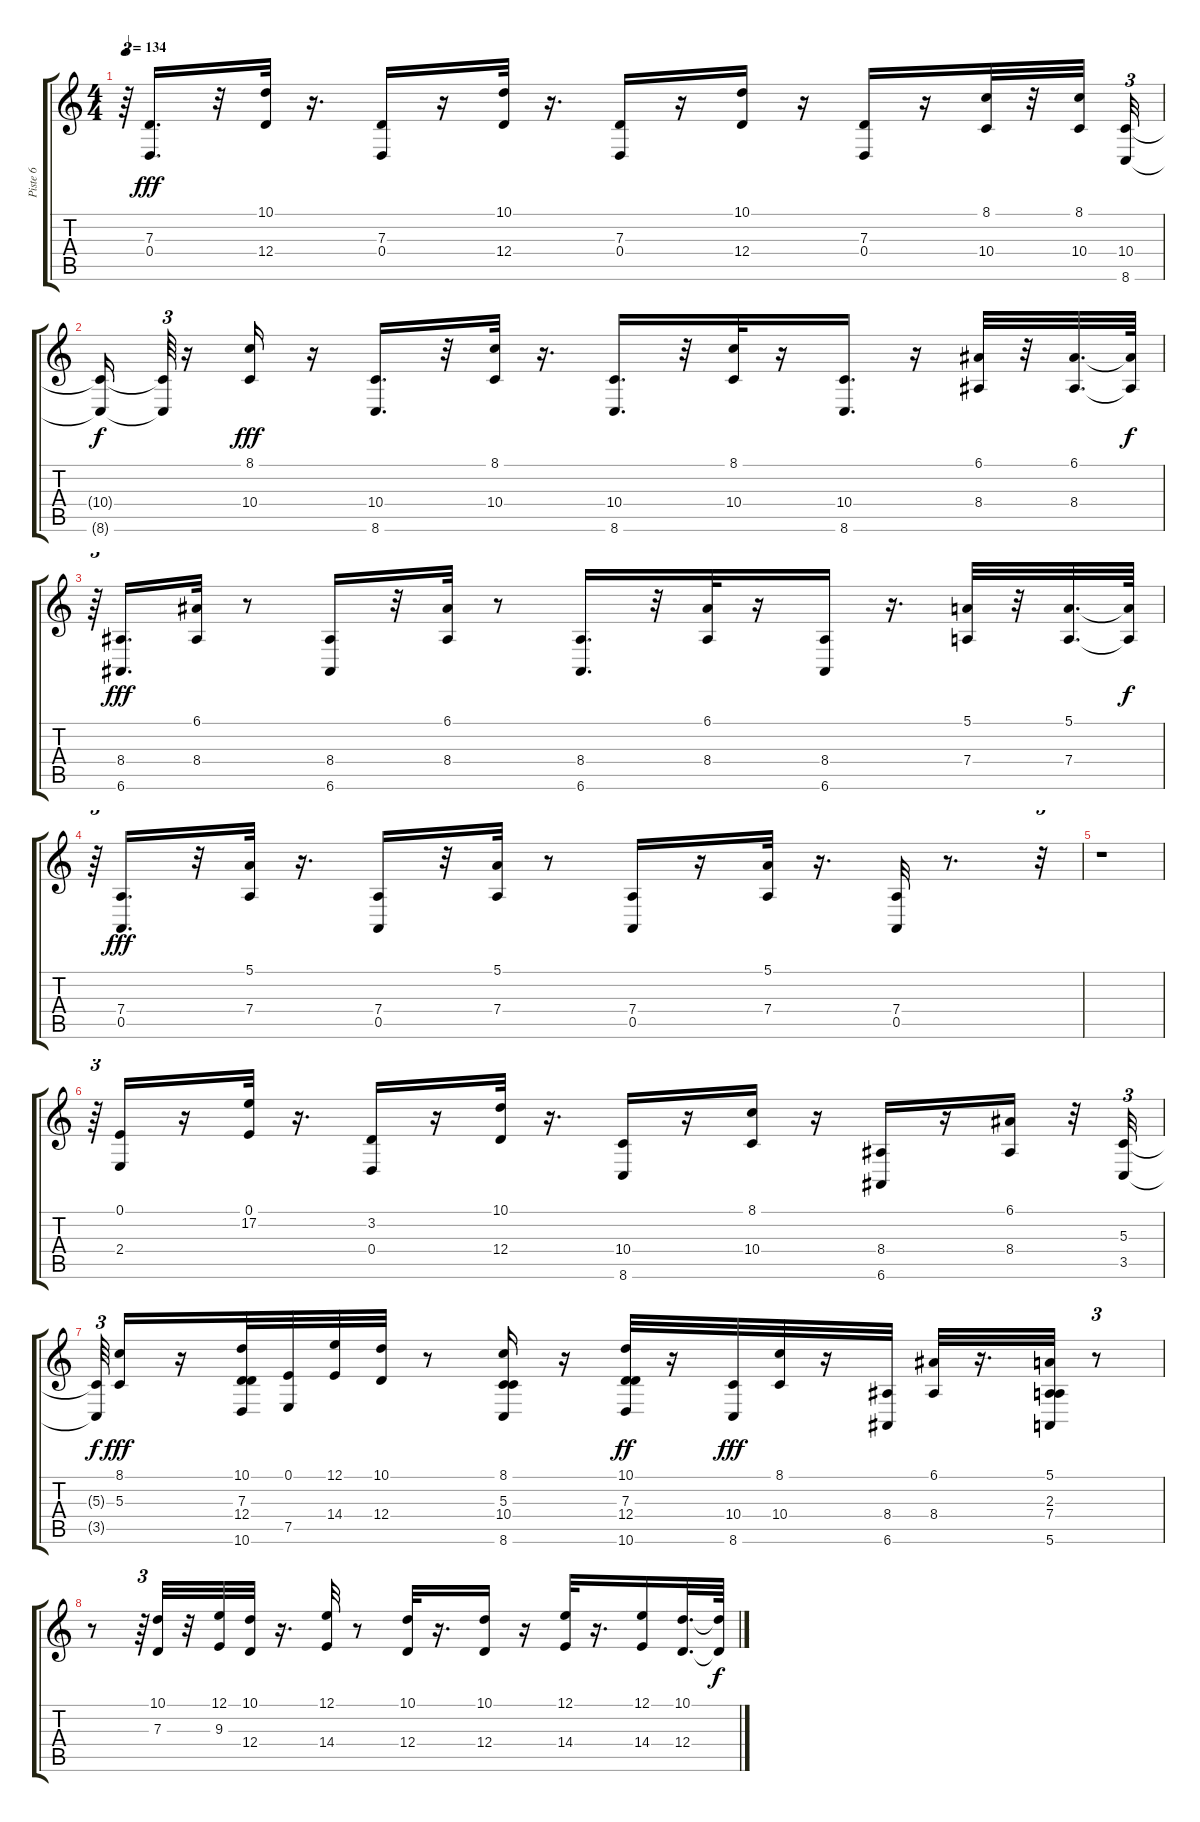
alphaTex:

\track ("Piste 6" "Piste 6") {instrument marimba}
\staff {score tabs}
\tuning (E4 B3 G3 D3 A2 E2) {hide}
\ts (4 4)
\tempo 134
\clef g2
\ks c
r.64{tu (3 2) dy f} (7.3 0.4).16{d dy fff} r.32 (10.1 12.4).32 r.16{d} (7.3 0.4).16 r.16 (10.1 12.4).32 r.16{d} (7.3 0.4).16 r.16 (10.1 12.4).16 r.16 (7.3 0.4).16 r.16 (8.1 10.4).32 r.32 (8.1 10.4).32 (10.4 8.6).32{tu (3 2)} |
(10.4{t} 8.6{t}).16{dy f} (10.4{t} 8.6{t}).64{tu (3 2)} r.16 (8.1 10.4).16{dy fff} r.16 (10.4 8.6).16{d} r.32 (8.1 10.4).32 r.16{d} (10.4 8.6).16{d} r.32 (8.1 10.4).32 r.16 (10.4 8.6).16{d} r.16 (6.1 8.4).32 r.32 (6.1 8.4).32{d} (6.1{t} 8.4{t}).64{dy f} |
r.64{tu (3 2)} (8.4 6.6).16{d dy fff} (6.1 8.4).32 r.8 (8.4 6.6).16 r.32 (6.1 8.4).32 r.8 (8.4 6.6).16{d} r.32 (6.1 8.4).32 r.16 (8.4 6.6).16 r.16{d} (5.1 7.4).32 r.32 (5.1 7.4).32{d} (5.1{t} 7.4{t}).64{dy f} |
r.64{tu (3 2)} (7.4 0.5).16{d dy fff} r.32 (5.1 7.4).32 r.16{d} (7.4 0.5).16 r.32 (5.1 7.4).32 r.8 (7.4 0.5).16 r.16 (5.1 7.4).32 r.16{d} (7.4 0.5).32 r.8{d} r.32{tu (3 2)} |
r.1 |
r.64{tu (3 2)} (0.1 2.4).16 r.16 (0.1 17.2).32 r.16{d} (3.2 0.4).16 r.16 (10.1 12.4).32 r.16{d} (10.4 8.6).16 r.16 (8.1 10.4).16 r.16 (8.4 6.6).16 r.16 (6.1 8.4).16 r.32 (5.3 3.5).32{tu (3 2)} |
(5.3{t} 3.5{t}).64{tu (3 2) dy f} (8.1 5.3).16{dy fff} r.16 (10.1 7.3 12.4 10.6).32 (0.1 7.5).32 (12.1 14.4).32 (10.1 12.4).32 r.8 (8.1 5.3 10.4 8.6).16 r.16 (10.1 7.3 12.4 10.6).32{dy ff} r.16 (10.4 8.6).32{dy fff} (8.1 10.4).32 r.16 (8.4 6.6).32 (6.1 8.4).32 r.16{d} (5.1 2.3 7.4 5.6).32 r.8{tu (3 2)} |
r.8{volume 11} r.64{tu (3 2)} (10.1 7.3).32 r.32 (12.1 9.3).32 (10.1 12.4).32 r.16{d} (12.1 14.4).32 r.8 (10.1 12.4).32 r.16{d} (10.1 12.4).16 r.16 (12.1 14.4).32 r.16{d} (12.1 14.4).16 (10.1 12.4).32{d} (10.1{t} 12.4{t}).64{dy f}
